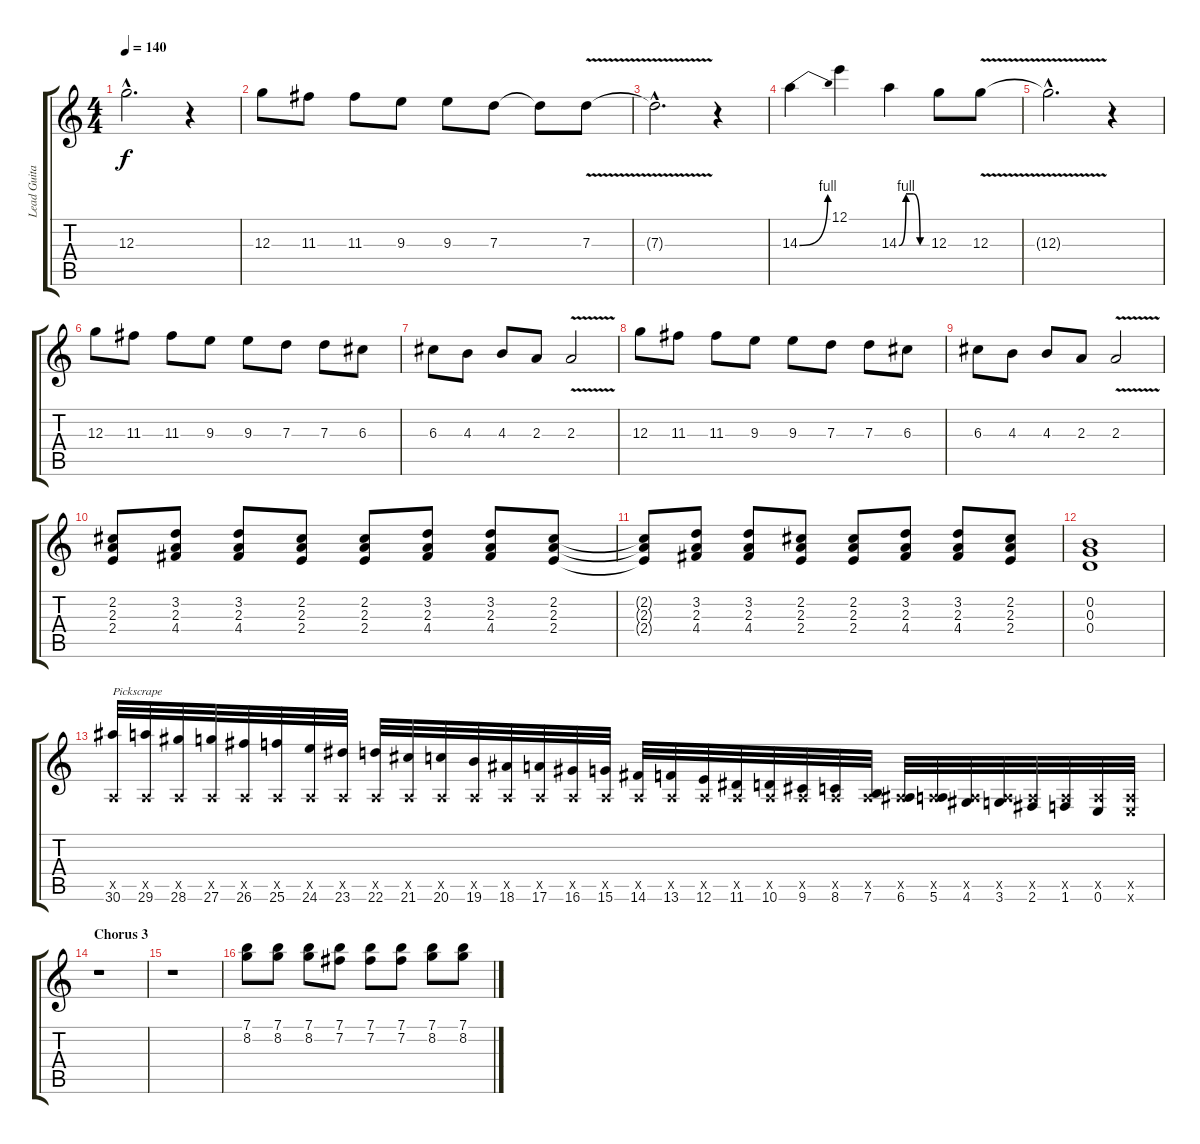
\track ("Lead Guitar" "Lead Guita") {instrument overdrivenguitar}
\staff {score tabs}
\tuning (E4 B3 G3 D3 A2 E2) {hide}
\ts (4 4)
\tempo 140
\clef g2
\ks c
12.3{hac t}.2{d dy f} r.4 |
12.3.8 11.3.8 11.3.8 9.3.8 9.3.8 7.3.8 7.3{t}.8 7.3{v}.8 |
7.3{hac t}.2{d} r.4 |
14.3{be (bend 0 0 60 4)}.4 12.1.4 14.3{be (custom 0 0 15 4 30 4 45 0 60 0)}.4 12.3.8 12.3{v}.8 |
12.3{hac t}.2{d} r.4 |
12.3.8 11.3.8 11.3.8 9.3.8 9.3.8 7.3.8 7.3.8 6.3.8 |
6.3.8 4.3.8 4.3.8 2.3.8 2.3{v}.2 |
12.3.8 11.3.8 11.3.8 9.3.8 9.3.8 7.3.8 7.3.8 6.3.8 |
6.3.8 4.3.8 4.3.8 2.3.8 2.3{v}.2 |
(2.2 2.3 2.4).8 (3.2 2.3 4.4).8 (3.2 2.3 4.4).8 (2.2 2.3 2.4).8 (2.2 2.3 2.4).8 (3.2 2.3 4.4).8 (3.2 2.3 4.4).8 (2.2 2.3 2.4).8 |
(2.2{t} 2.3{t} 2.4{t}).8 (3.2 2.3 4.4).8 (3.2 2.3 4.4).8 (2.2 2.3 2.4).8 (2.2 2.3 2.4).8 (3.2 2.3 4.4).8 (3.2 2.3 4.4).8 (2.2 2.3 2.4).8 |
(0.2 0.3 0.4).1 |
(0.5{x} 30.6).32{txt "Pickscrape"} (0.5{x} 29.6).32 (0.5{x} 28.6).32 (0.5{x} 27.6).32 (0.5{x} 26.6).32 (0.5{x} 25.6).32 (0.5{x} 24.6).32 (0.5{x} 23.6).32 (0.5{x} 22.6).32 (0.5{x} 21.6).32 (0.5{x} 20.6).32 (0.5{x} 19.6).32 (0.5{x} 18.6).32 (0.5{x} 17.6).32 (0.5{x} 16.6).32 (0.5{x} 15.6).32 (0.5{x} 14.6).32 (0.5{x} 13.6).32 (0.5{x} 12.6).32 (0.5{x} 11.6).32 (0.5{x} 10.6).32 (0.5{x} 9.6).32 (0.5{x} 8.6).32 (0.5{x} 7.6).32 (0.5{x} 6.6).32 (0.5{x} 5.6).32 (0.5{x} 4.6).32 (0.5{x} 3.6).32 (0.5{x} 2.6).32 (0.5{x} 1.6).32 (0.5{x} 0.6).32 (0.5{x} 0.6{x}).32 |
\section ("" "Chorus 3")
r.1 |
r.1 |
(7.1 8.2).8 (7.1 8.2).8 (7.1 8.2).8 (7.1 7.2).8 (7.1 7.2).8 (7.1 7.2).8 (7.1 8.2).8 (7.1 8.2).8
